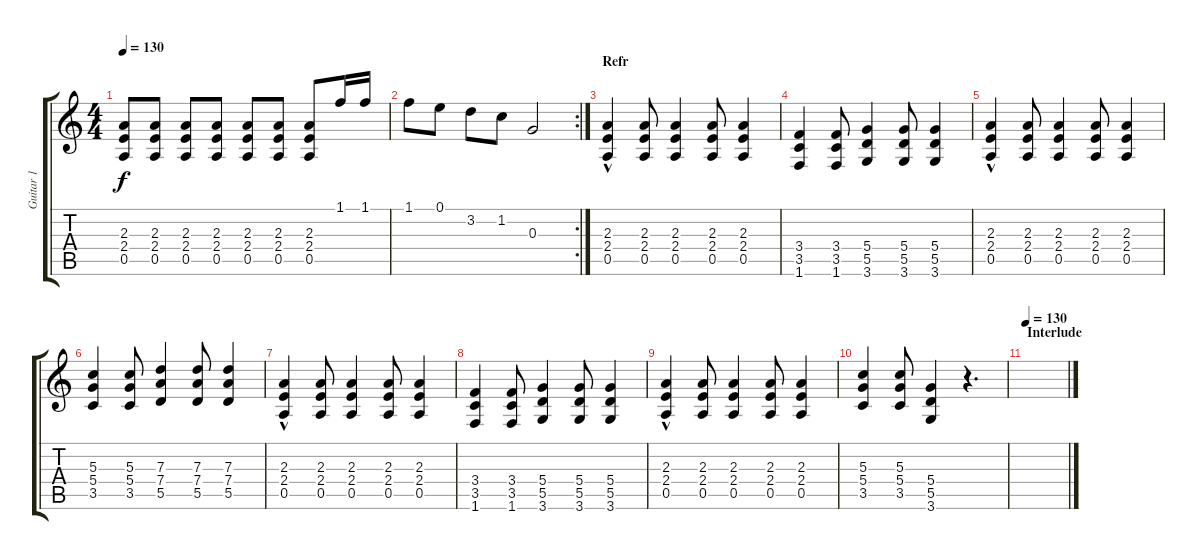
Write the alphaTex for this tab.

\track ("Guitar 1" "Guitar 1") {instrument overdrivenguitar}
\staff {score tabs}
\tuning (E4 B3 G3 D3 A2 E2) {hide}
\ts (4 4)
\tempo 130
\clef g2
\ks c
(2.3 2.4 0.5).8{dy f} (2.3 2.4 0.5).8 (2.3 2.4 0.5).8 (2.3 2.4 0.5).8 (2.3 2.4 0.5).8 (2.3 2.4 0.5).8 (2.3 2.4 0.5).8 1.1.16 1.1.16 |
\rc 2
1.1.8 0.1.8 3.2.8 1.2.8 0.3.2 |
\section ("" "Refr")
(2.3{hac} 2.4 0.5).4 (2.3 2.4 0.5).8 (2.3 2.4 0.5).4 (2.3 2.4 0.5).8 (2.3 2.4 0.5).4 |
(3.4 3.5 1.6).4 (3.4 3.5 1.6).8 (5.4 5.5 3.6).4 (5.4 5.5 3.6).8 (5.4 5.5 3.6).4 |
(2.3{hac} 2.4 0.5).4 (2.3 2.4 0.5).8 (2.3 2.4 0.5).4 (2.3 2.4 0.5).8 (2.3 2.4 0.5).4 |
(5.3 5.4 3.5).4 (5.3 5.4 3.5).8 (7.3 7.4 5.5).4 (7.3 7.4 5.5).8 (7.3 7.4 5.5).4 |
(2.3{hac} 2.4 0.5).4 (2.3 2.4 0.5).8 (2.3 2.4 0.5).4 (2.3 2.4 0.5).8 (2.3 2.4 0.5).4 |
(3.4 3.5 1.6).4 (3.4 3.5 1.6).8 (5.4 5.5 3.6).4 (5.4 5.5 3.6).8 (5.4 5.5 3.6).4 |
(2.3{hac} 2.4 0.5).4 (2.3 2.4 0.5).8 (2.3 2.4 0.5).4 (2.3 2.4 0.5).8 (2.3 2.4 0.5).4 |
(5.3 5.4 3.5).4 (5.3 5.4 3.5).8 (5.4 5.5 3.6).4 r.4{d} |
\section ("" "Interlude")
\tempo 130
